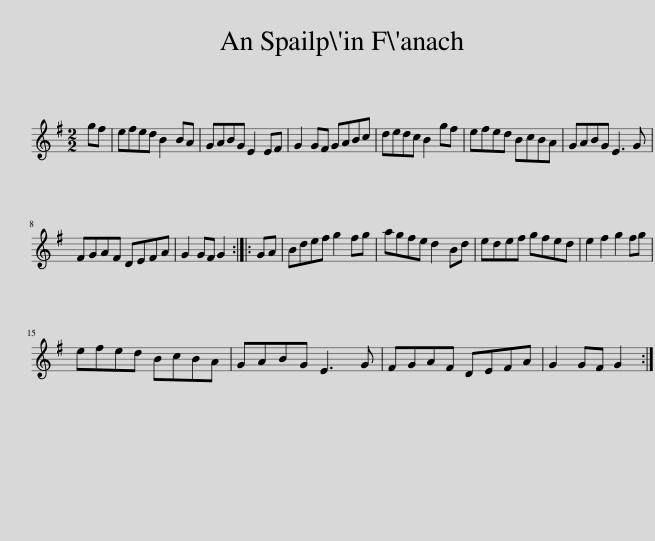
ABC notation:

X:1
L:1/8
M:2/2
I:linebreak $
K:G
V:1 treble
V:1
 gf | efed B2 BA | GABG E2 EF | G2 GF GABc | dedc B2 gf | %5
 efed BcBA | GABG E3 G |$ FGAF DEFA | G2 GF G2 :: GA | %10
 Bdef g2 fg | agfe d2 Bd | edef gfed | e2 f2 g2 fg |$ efed BcBA | %15
 GABG E3 G | FGAF DEFA | G2 GF G2 :| %18
